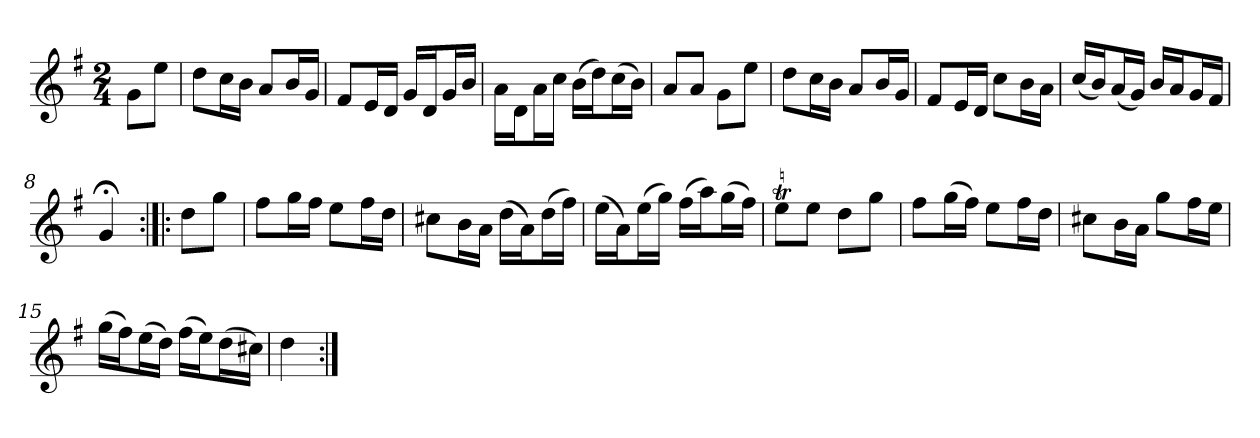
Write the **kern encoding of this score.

**kern
*part1
*staff1
*clefG2
*k[f#]
*G:
*M2/4
*MM120
=
8g\L
8ee\J
=1
8dd\L
16cc\L
16b\JJ
8a/L
16b/L
16g/JJ
=2
8f#/L
16e/L
16d/JJ
16g/LL
16d/J
16g/L
16b/JJ
=3
16a\LL
16d\J
16a\L
16cc\JJ
(16b\LL
16dd\J)
(16cc\L
16b\JJ)
=4
8a/L
8a/J
8g\L
8ee\J
=5
8dd\L
16cc\L
16b\JJ
8a/L
16b/L
16g/JJ
=6
8f#/L
16e/L
16d/JJ
8cc\L
16b\L
16a\JJ
=7
(16cc/LL
16b/J)
(16a/L
16g/JJ)
16b/LL
16a/J
16g/L
16f#/JJ
=8
4g;<
=:|!|:
8dd\L
8gg\J
=9
8ff#\L
16gg\L
16ff#\JJ
8ee\L
16ff#\L
16dd\JJ
=10
8cc#X\L
16b\L
16a\JJ
(16dd\LL
16a\J)
(16dd\L
16ff#\JJ)
=11
(16ee\LL
16a\J)
(16ee\L
16gg\JJ)
(16ff#\LL
16aa\J)
(16gg\L
16ff#\JJ)
=12
8eet\L
8ee\J
8dd\L
8gg\J
=13
8ff#\L
(16gg\L
16ff#\JJ)
8ee\L
16ff#\L
16dd\JJ
=14
8cc#X\L
16b\L
16a\JJ
8gg\L
16ff#\L
16ee\JJ
=15
(16gg\LL
16ff#\J)
(16ee\L
16dd\JJ)
(16ff#\LL
16ee\J)
(16dd\L
16cc#X\JJ)
=16
4dd
=:|!
*-
